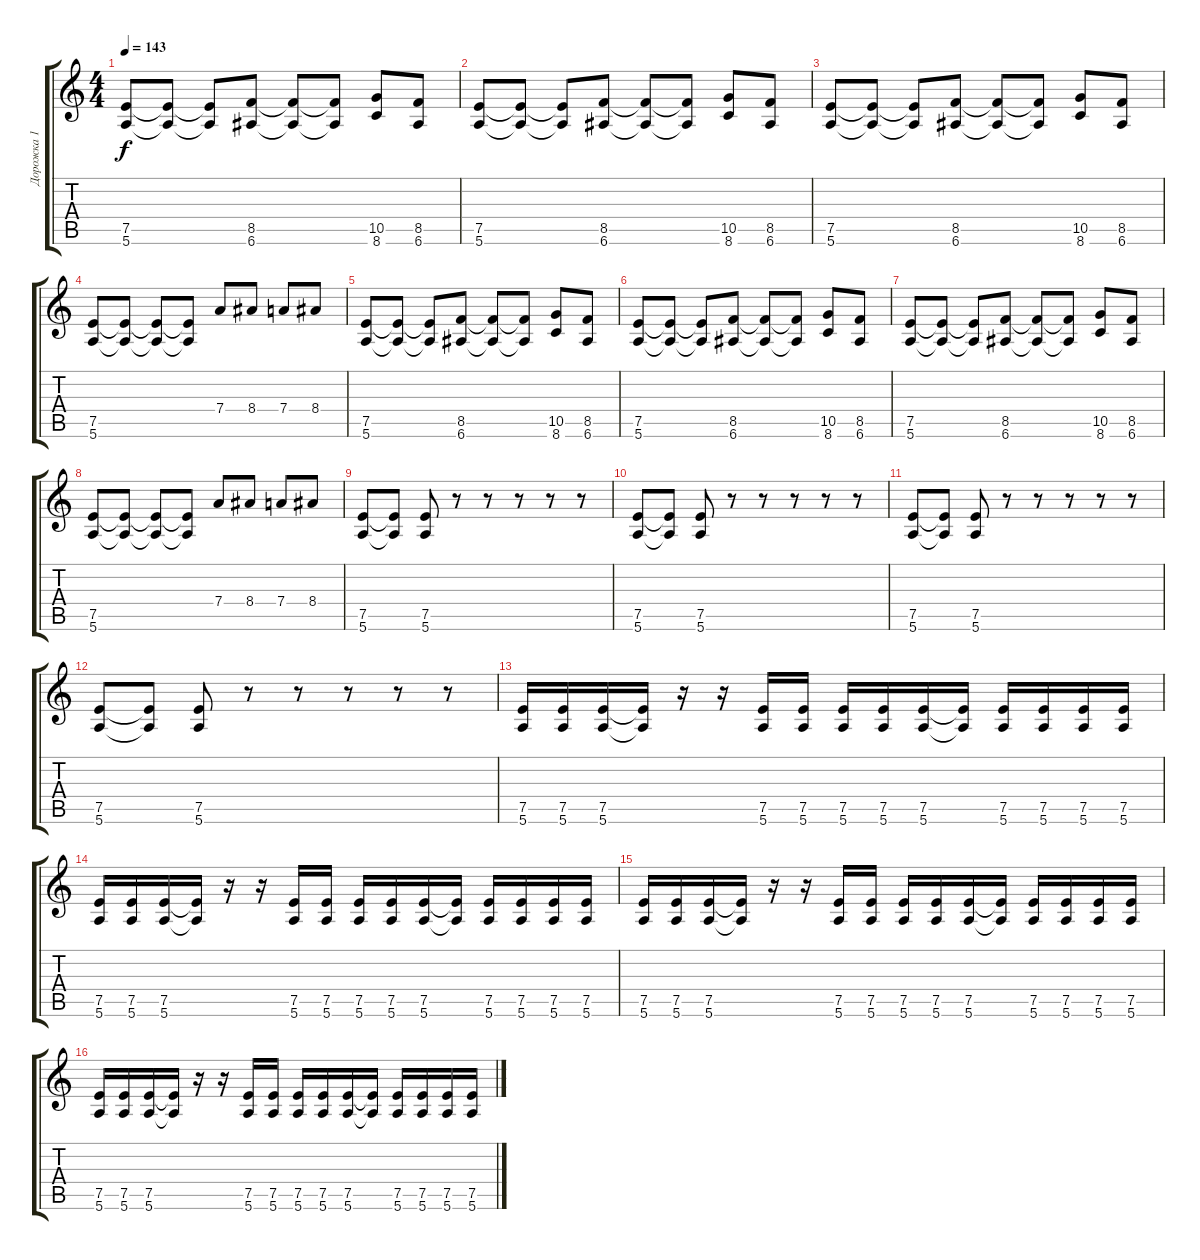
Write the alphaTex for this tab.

\track ("Дорожка 1" "Дорожка 1") {instrument distortionguitar}
\staff {score tabs}
\tuning (E4 B3 G3 D3 A2 E2) {hide}
\ts (4 4)
\tempo 143
\clef g2
\ks c
(7.5 5.6).8{dy f} (7.5{t} 5.6{t}).8 (7.5{t} 5.6{t}).8 (8.5 6.6).8 (8.5{t} 6.6{t}).8 (8.5{t} 6.6{t}).8 (10.5 8.6).8 (8.5 6.6).8 |
(7.5 5.6).8 (7.5{t} 5.6{t}).8 (7.5{t} 5.6{t}).8 (8.5 6.6).8 (8.5{t} 6.6{t}).8 (8.5{t} 6.6{t}).8 (10.5 8.6).8 (8.5 6.6).8 |
(7.5 5.6).8 (7.5{t} 5.6{t}).8 (7.5{t} 5.6{t}).8 (8.5 6.6).8 (8.5{t} 6.6{t}).8 (8.5{t} 6.6{t}).8 (10.5 8.6).8 (8.5 6.6).8 |
(7.5 5.6).8 (7.5{t} 5.6{t}).8 (7.5{t} 5.6{t}).8 (7.5{t} 5.6{t}).8 7.4.8 8.4.8 7.4.8 8.4.8 |
(7.5 5.6).8 (7.5{t} 5.6{t}).8 (7.5{t} 5.6{t}).8 (8.5 6.6).8 (8.5{t} 6.6{t}).8 (8.5{t} 6.6{t}).8 (10.5 8.6).8 (8.5 6.6).8 |
(7.5 5.6).8 (7.5{t} 5.6{t}).8 (7.5{t} 5.6{t}).8 (8.5 6.6).8 (8.5{t} 6.6{t}).8 (8.5{t} 6.6{t}).8 (10.5 8.6).8 (8.5 6.6).8 |
(7.5 5.6).8 (7.5{t} 5.6{t}).8 (7.5{t} 5.6{t}).8 (8.5 6.6).8 (8.5{t} 6.6{t}).8 (8.5{t} 6.6{t}).8 (10.5 8.6).8 (8.5 6.6).8 |
(7.5 5.6).8 (7.5{t} 5.6{t}).8 (7.5{t} 5.6{t}).8 (7.5{t} 5.6{t}).8 7.4.8 8.4.8 7.4.8 8.4.8 |
(7.5 5.6).8 (7.5{t} 5.6{t}).8 (7.5 5.6).8 r.8 r.8 r.8 r.8 r.8 |
(7.5 5.6).8 (7.5{t} 5.6{t}).8 (7.5 5.6).8 r.8 r.8 r.8 r.8 r.8 |
(7.5 5.6).8 (7.5{t} 5.6{t}).8 (7.5 5.6).8 r.8 r.8 r.8 r.8 r.8 |
(7.5 5.6).8 (7.5{t} 5.6{t}).8 (7.5 5.6).8 r.8 r.8 r.8 r.8 r.8 |
(7.5 5.6).16 (7.5 5.6).16 (7.5 5.6).16 (7.5{t} 5.6{t}).16 r.16 r.16 (7.5 5.6).16 (7.5 5.6).16 (7.5 5.6).16 (7.5 5.6).16 (7.5 5.6).16 (7.5{t} 5.6{t}).16 (7.5 5.6).16 (7.5 5.6).16 (7.5 5.6).16 (7.5 5.6).16 |
(7.5 5.6).16 (7.5 5.6).16 (7.5 5.6).16 (7.5{t} 5.6{t}).16 r.16 r.16 (7.5 5.6).16 (7.5 5.6).16 (7.5 5.6).16 (7.5 5.6).16 (7.5 5.6).16 (7.5{t} 5.6{t}).16 (7.5 5.6).16 (7.5 5.6).16 (7.5 5.6).16 (7.5 5.6).16 |
(7.5 5.6).16 (7.5 5.6).16 (7.5 5.6).16 (7.5{t} 5.6{t}).16 r.16 r.16 (7.5 5.6).16 (7.5 5.6).16 (7.5 5.6).16 (7.5 5.6).16 (7.5 5.6).16 (7.5{t} 5.6{t}).16 (7.5 5.6).16 (7.5 5.6).16 (7.5 5.6).16 (7.5 5.6).16 |
(7.5 5.6).16 (7.5 5.6).16 (7.5 5.6).16 (7.5{t} 5.6{t}).16 r.16 r.16 (7.5 5.6).16 (7.5 5.6).16 (7.5 5.6).16 (7.5 5.6).16 (7.5 5.6).16 (7.5{t} 5.6{t}).16 (7.5 5.6).16 (7.5 5.6).16 (7.5 5.6).16 (7.5 5.6).16
